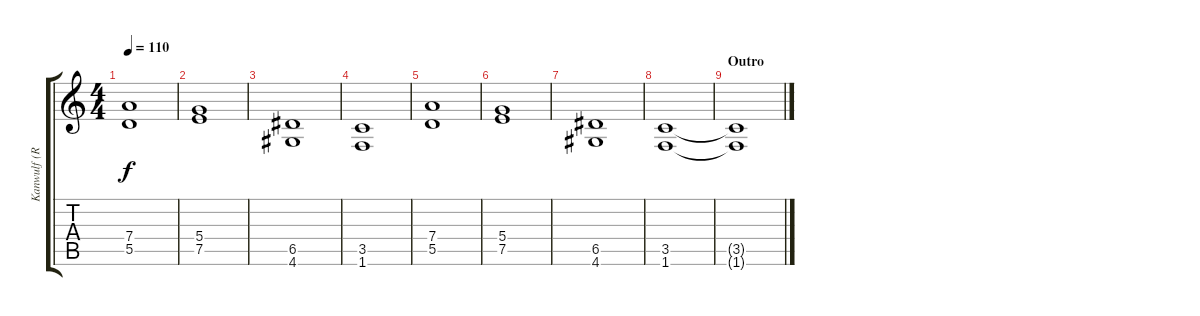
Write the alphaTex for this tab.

\track ("Kanwulf (R Guitar)" "Kanwulf (R") {instrument distortionguitar}
\staff {score tabs}
\tuning (E4 B3 G3 D3 A2 E2) {hide}
\ts (4 4)
\tempo 110
\clef g2
\ks c
(7.4 5.5).1{dy f} |
(5.4 7.5).1 |
(6.5 4.6).1 |
(3.5 1.6).1 |
(7.4 5.5).1 |
(5.4 7.5).1 |
(6.5 4.6).1 |
(3.5 1.6).1 |
\section ("" "Outro")
(3.5{t} 1.6{t}).1
